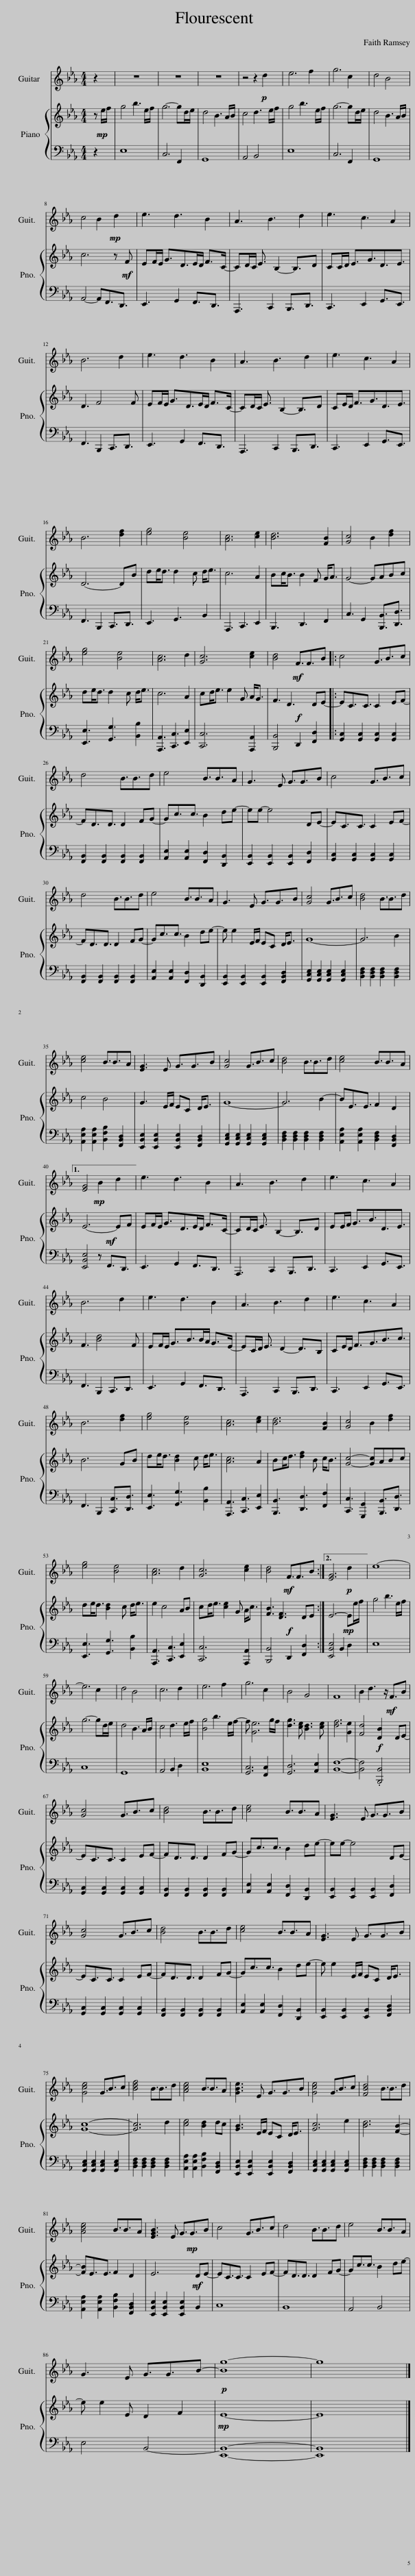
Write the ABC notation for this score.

X:1
%%score 1 { 2 | 3 }
L:1/8
Q:1/4=95
M:4/4
I:linebreak $
K:Eb
V:1 treble transpose=-12
V:2 treble
V:3 bass
V:1
 z2 | z8 | z8 | z8 | z4 z2!p! d2 | %5
 e6 f2 | g6 c2 | d4 B4 |$ c4 B2!mp! d2 | e3 d3 B2 | %10
 A3 B3 d2 | e3 c3 A2 |$ B6 d2 | e3 d3 B2 | A3 B3 d2 | %15
 e3 c3 A2 |$ B6 [df]2 | [eg]4 [Be]4 | [Ac]6 [ce]2 | [Bd]6 [FB]2 | %20
 [Gc]4 B2 [df]2 |$ [eg]4 [Be]4 | [Ac]6 d2 | [Gc]6 [ce]2 | [Bd]4!mf! F3/2F3/2B |: %25
 c4 G3/2B3/2c |$ d4 B3/2B3/2d | e4 B3/2B3/2A | G3 E G3/2G3/2B | c4 G3/2B3/2c |$ %30
 d4 B3/2B3/2d | e4 B3/2B3/2A | G3 E G3/2G3/2B | [Gc]4 G3/2B3/2c | [Bd]4 B3/2B3/2d |$ %35
 [ce]4 B3/2B3/2A | [EG]3 E G3/2G3/2B | [Gc]4 G3/2B3/2c | [Bd]4 B3/2B3/2d | [ce]4 B3/2B3/2A |1$ %40
 [EG]4!mp! B2 d2 || e3 d3 B2 | A3 B3 d2 | e3 c3 A2 |$ B6 d2 | %45
 e3 d3 B2 | A3 B3 d2 | e3 c3 A2 |$ B6 [df]2 | [eg]4 [Be]4 | %50
 [Ac]6 [ce]2 | [Bd]6 [FB]2 | [Gc]4 B2 [df]2 |$ [eg]4 [Be]4 | [Ac]6 d2 | %55
 [Gc]6 [ce]2 | [Bd]4!mf! F3/2F3/2B :|2 [EG]6!p! d2 || e8- |$ e6 c2 | %60
 d4 B4 | c6 d2 | e6 f2 | g6 c2 | B4 G4 | %65
 F8 | B2 d3 z/!mf! F3/2B |$ [Gc]4 G3/2B3/2c | [Bd]4 B3/2B3/2d | [ce]4 B3/2B3/2A | %70
 [EG]3 E G3/2G3/2B |$ [Gc]4 G3/2B3/2c | [Bd]4 B3/2B3/2d | [ce]4 B3/2B3/2A | [EG]3 E G3/2G3/2B |$ %75
 [Gce]4 G3/2B3/2c | [Bdf]4 B3/2B3/2d | [Ace]4 B3/2B3/2A | [GBe]3 E G3/2G3/2B | [Gce]4 G3/2B3/2c | %80
 [FBd]4 B3/2B3/2d |$ [Ace]4 B3/2B3/2A | [EGB]3 E G3/2!mp!G3/2B | c4 G3/2B3/2c | d4 B3/2B3/2d | %85
 e4 B3/2B3/2A |$ G3 E G3/2G3/2B- |!p! [Bg-]8 | g8 |] %89
V:2
 z!mp! e/f/ | g4 b3 e/f/ | g6- gd/e/ | d4 B3 A/B/ | c4 d3 e/f/ | %5
 g4 b3 e/f/ | g6- gd/e/ | d4 B3 A/B/ |$ c6 z!mf! F | EF/E/ G3/2D>ED/ F>C- | %10
 CD/C/ E3/2 B,2- B,3/2D | CC/D/ E3/2G3/2D3/2E3/2 |$ D3 F4 F | EF/E/ G3/2D>ED/ F>C- | CD/C/ E3/2 B,2- B,3/2D | %15
 CE/D/ F3/2G3/2D3/2E3/2 |$ D6- DB | de<d d2 c d<e | c6 A2 | Bc<B B2 F G<A | %20
 G4- GABc |$ de<d d2 c d<e | c6 A2 | cd<e e2 G A<G | F3 D3 DE- |: %25
 EC3/2C3/2 C2 EF- |$ FD3/2D3/2 D2 FG- | Gc3/2c3/2 B2 de- | ee- e4 DE- | EC3/2C3/2 C2 EF- |$ %30
 FD3/2D3/2 D2 FG- | Gc3/2c3/2 B2 de- | e e2 E/F/ EC D<E | G8- | G6 B2 |$ %35
 c4 B4 | G3 E/F/ EC D<E | G8- | G6 B2- | BE3/2E3/2 F2 D2 |1$ %40
 E6- EF || EF/E/ G3/2D>ED/ F>C- | CD/C/ E3/2 B,2- B,3/2D | EE/F/ G3/2B3/2D3/2E3/2 |$ F3 [Bd]4 F | %45
 EF/E/ G3/2B>BA/ G>E- | EC/D/ E3/2 D2- D3/2B, | CE/D/ F3/2G3/2B3/2c3/2 |$ B6 GB | de<d [Bd]2 c d<e | %50
 [Ac]6 A2 | Bc<d [df]2 B c<B | [Gc]4- [Gc]ABc |$ de<d [Bd]2 c d<e | e2 c4 AB | %55
 cd<e [ce]2 G A<c | [FB]3 [DF]3 DE :|2 E6-!mp! Ee/f/ || g4 b3 e/f/ |$ g6- gd/e/ | %60
 d4 B3 A/B/ | c4 d3 e/f/ | [Bg]4 b3 e/f/- | f [Ge]6 g/f/ | [dg]3 [ce] [Bd]3 [ce] | %65
 [df]6 [Ge]2 | [Fd]4!f! [DB]2 DE- |$ EC3/2C3/2 C2 EF- | FD3/2D3/2 D2 FG- | Gc3/2c3/2 B2 de- | %70
 ee- e4 DE- |$ EC3/2C3/2 C2 EF- | FD3/2D3/2 D2 FG- | Gc3/2c3/2 B2 de- | e e2 E/F/ EC D<E |$ %75
 [Gc]8- | [Gc]6 d2 | [ce]4 [Bd]2 dc | [GB]3 E/F/ EC D<E | [Gc]6 e2 | %80
 [Bd]6 [FB]2- |$ [FB]E3/2E3/2 F2 D2 | E6!mf! DE- | EC3/2C3/2 C2 EF- | FD3/2D3/2 D2 FG- | %85
 Gc3/2c3/2 B2 de- |$ e e2 E D2 F2 |!mp! E8- | E8 |] %89
V:3
 z2 | E,8 | C,6 F,,2 | G,,8 | A,,4 B,,4 | %5
 E,8 | C,6 F,,2 | G,,8 |$ A,,4- A,,F,,3/2D,,3/2 | E,,3 G,,2 F,,3/2D,,3/2 | %10
 A,,,3 C,,2 B,,,3/2D,,3/2 | C,,3 E,,2 G,,3/2E,,3/2 |$ F,,3 B,,,2 C,,3/2D,,3/2 | E,,3 G,,2 F,,3/2D,,3/2 | A,,,3 C,,2 B,,,3/2D,,3/2 | %15
 C,,3 E,,2 G,,3/2E,,3/2 |$ F,,3 B,,,2 C,,3/2D,,3/2 | E,,3 G,,3 B,,2 | A,,,3 C,,3 E,,2 | B,,,3 D,,3 F,,2 | %20
 C,3 G,,2 [B,,,B,,]3/2[D,,D,]3/2 |$ [E,,E,]3 [G,,G,]3 [B,,B,]2 | [A,,,A,,]3 [C,,C,]3 [E,,E,]2 | [C,,C,]6 [A,,,A,,]2 | [B,,,B,,]4!f! D,,2 [F,,D,]2 |: %25
 [G,,C,]2 [G,,C,]2 [G,,C,]2 [G,,C,]2 |$ [F,,B,,]2 [F,,B,,]2 [F,,B,,]2 [F,,B,,]2 | [A,,E,]2 [A,,E,]2 [F,,D,]2 [D,,B,,]2 | [E,,B,,]2 [E,,B,,]2 [E,,B,,]2 [F,,D,]2 | [G,,C,]2 [G,,C,]2 [G,,C,]2 [G,,C,]2 |$ %30
 [F,,B,,]2 [F,,B,,]2 [F,,B,,]2 [F,,B,,]2 | [A,,E,]2 [A,,E,]2 [F,,D,]2 [D,,B,,]2 | [E,,B,,]2 [E,,B,,]2 [E,,B,,]2 [F,,B,,D,]2 | [G,,C,E,]2 [G,,C,E,]2 [G,,C,E,]2 [G,,C,E,]2 | [B,,D,F,]2 [B,,D,F,]2 [B,,D,F,]2 [B,,D,F,]2 |$ %35
 [A,,E,A,]2 [A,,E,A,]2 [B,,F,B,]2 [F,,B,,D,]2 | [E,,B,,E,]2 [E,,B,,E,]2 [E,,B,,E,]2 [F,,B,,D,]2 | [G,,C,E,]2 [G,,C,E,]2 [G,,C,E,]2 [G,,C,E,]2 | [B,,D,F,]2 [B,,D,F,]2 [B,,D,F,]2 [B,,D,F,]2 | [A,,E,A,]2 [A,,E,A,]2 [B,,D,F,]2 [F,,B,,D,]2 |1$ %40
 [E,,B,,E,]4 z!mf! F,,3/2D,,3/2 || E,,3 G,,2 F,,3/2D,,3/2 | A,,,3 C,,2 B,,,3/2D,,3/2 | C,,3 E,,2 G,,3/2E,,3/2 |$ F,,3 B,,,2 C,,3/2D,,3/2 | %45
 E,,3 G,,2 F,,3/2D,,3/2 | A,,,3 C,,2 B,,,3/2D,,3/2 | C,,3 E,,2 G,,3/2E,,3/2 |$ F,,3 B,,,2 [C,,C,]3/2[D,,D,]3/2 | [E,,E,]3 [G,,G,]3 [B,,B,]2 | %50
 [A,,,A,,]3 [C,,C,]3 [E,,E,]2 | [B,,,B,,]3 [D,,D,]3 [F,,F,]2 | [C,,C,]3 [G,,,G,,]2 [B,,,B,,]3/2[D,,D,]3/2 |$ [E,,E,]3 [G,,G,]3 [B,,B,]2 | [A,,,A,,]3 [C,,C,]3 [E,,E,]2 | %55
 [C,,C,]6 [A,,,A,,]2 | [B,,,B,,]4!f! D,,2 [F,,D,]2 :|2 [E,,B,,E,]4 B,,2 D,2 || E,8 |$ C,8 | %60
 G,,8 | A,,4 B,,2 D,2 | [B,,E,]8 | [G,,C,]6 [F,,C,]2 | [G,,D,]6 [A,,E,]2 | %65
 [B,,F,]8- | [B,,F,]4 .[B,,,B,,]4 |$ [G,,C,]2 [G,,C,]2 [G,,C,]2 [G,,C,]2 | [F,,B,,]2 [F,,B,,]2 [F,,B,,]2 [F,,B,,]2 | [A,,E,]2 [A,,E,]2 [F,,D,]2 [D,,B,,]2 | %70
 [E,,B,,]2 [E,,B,,]2 [E,,B,,]2 [F,,D,]2 |$ [G,,C,]2 [G,,C,]2 [G,,C,]2 [G,,C,]2 | [F,,B,,]2 [F,,B,,]2 [F,,B,,]2 [F,,B,,]2 | [A,,E,]2 [A,,E,]2 [F,,D,]2 [D,,B,,]2 | [E,,B,,]2 [E,,B,,]2 [E,,B,,]2 [F,,B,,D,]2 |$ %75
 [G,,C,E,]2 [G,,C,E,]2 [G,,C,E,]2 [G,,C,E,]2 | [B,,D,F,]2 [B,,D,F,]2 [B,,D,F,]2 [B,,D,F,]2 | [A,,E,A,]2 [A,,E,A,]2 [B,,F,B,]2 [F,,B,,D,]2 | [E,,B,,E,]2 [E,,B,,E,]2 [E,,B,,E,]2 [F,,B,,D,]2 | [G,,C,E,]2 [G,,C,E,]2 [G,,C,E,]2 [G,,C,E,]2 | %80
 [B,,D,F,]2 [B,,D,F,]2 [B,,D,F,]2 [B,,D,F,]2 |$ [A,,E,A,]2 [A,,E,A,]2 [B,,F,B,]2 [F,,B,,D,]2 | [E,,B,,E,]2 [E,,B,,E,]2 [E,,B,,E,]2 B,,2 | C,8 | B,,8 | %85
 A,,4 B,,4 |$ E,4 B,,4- | [E,,B,,]8- | [E,,B,,]8 |] %89
